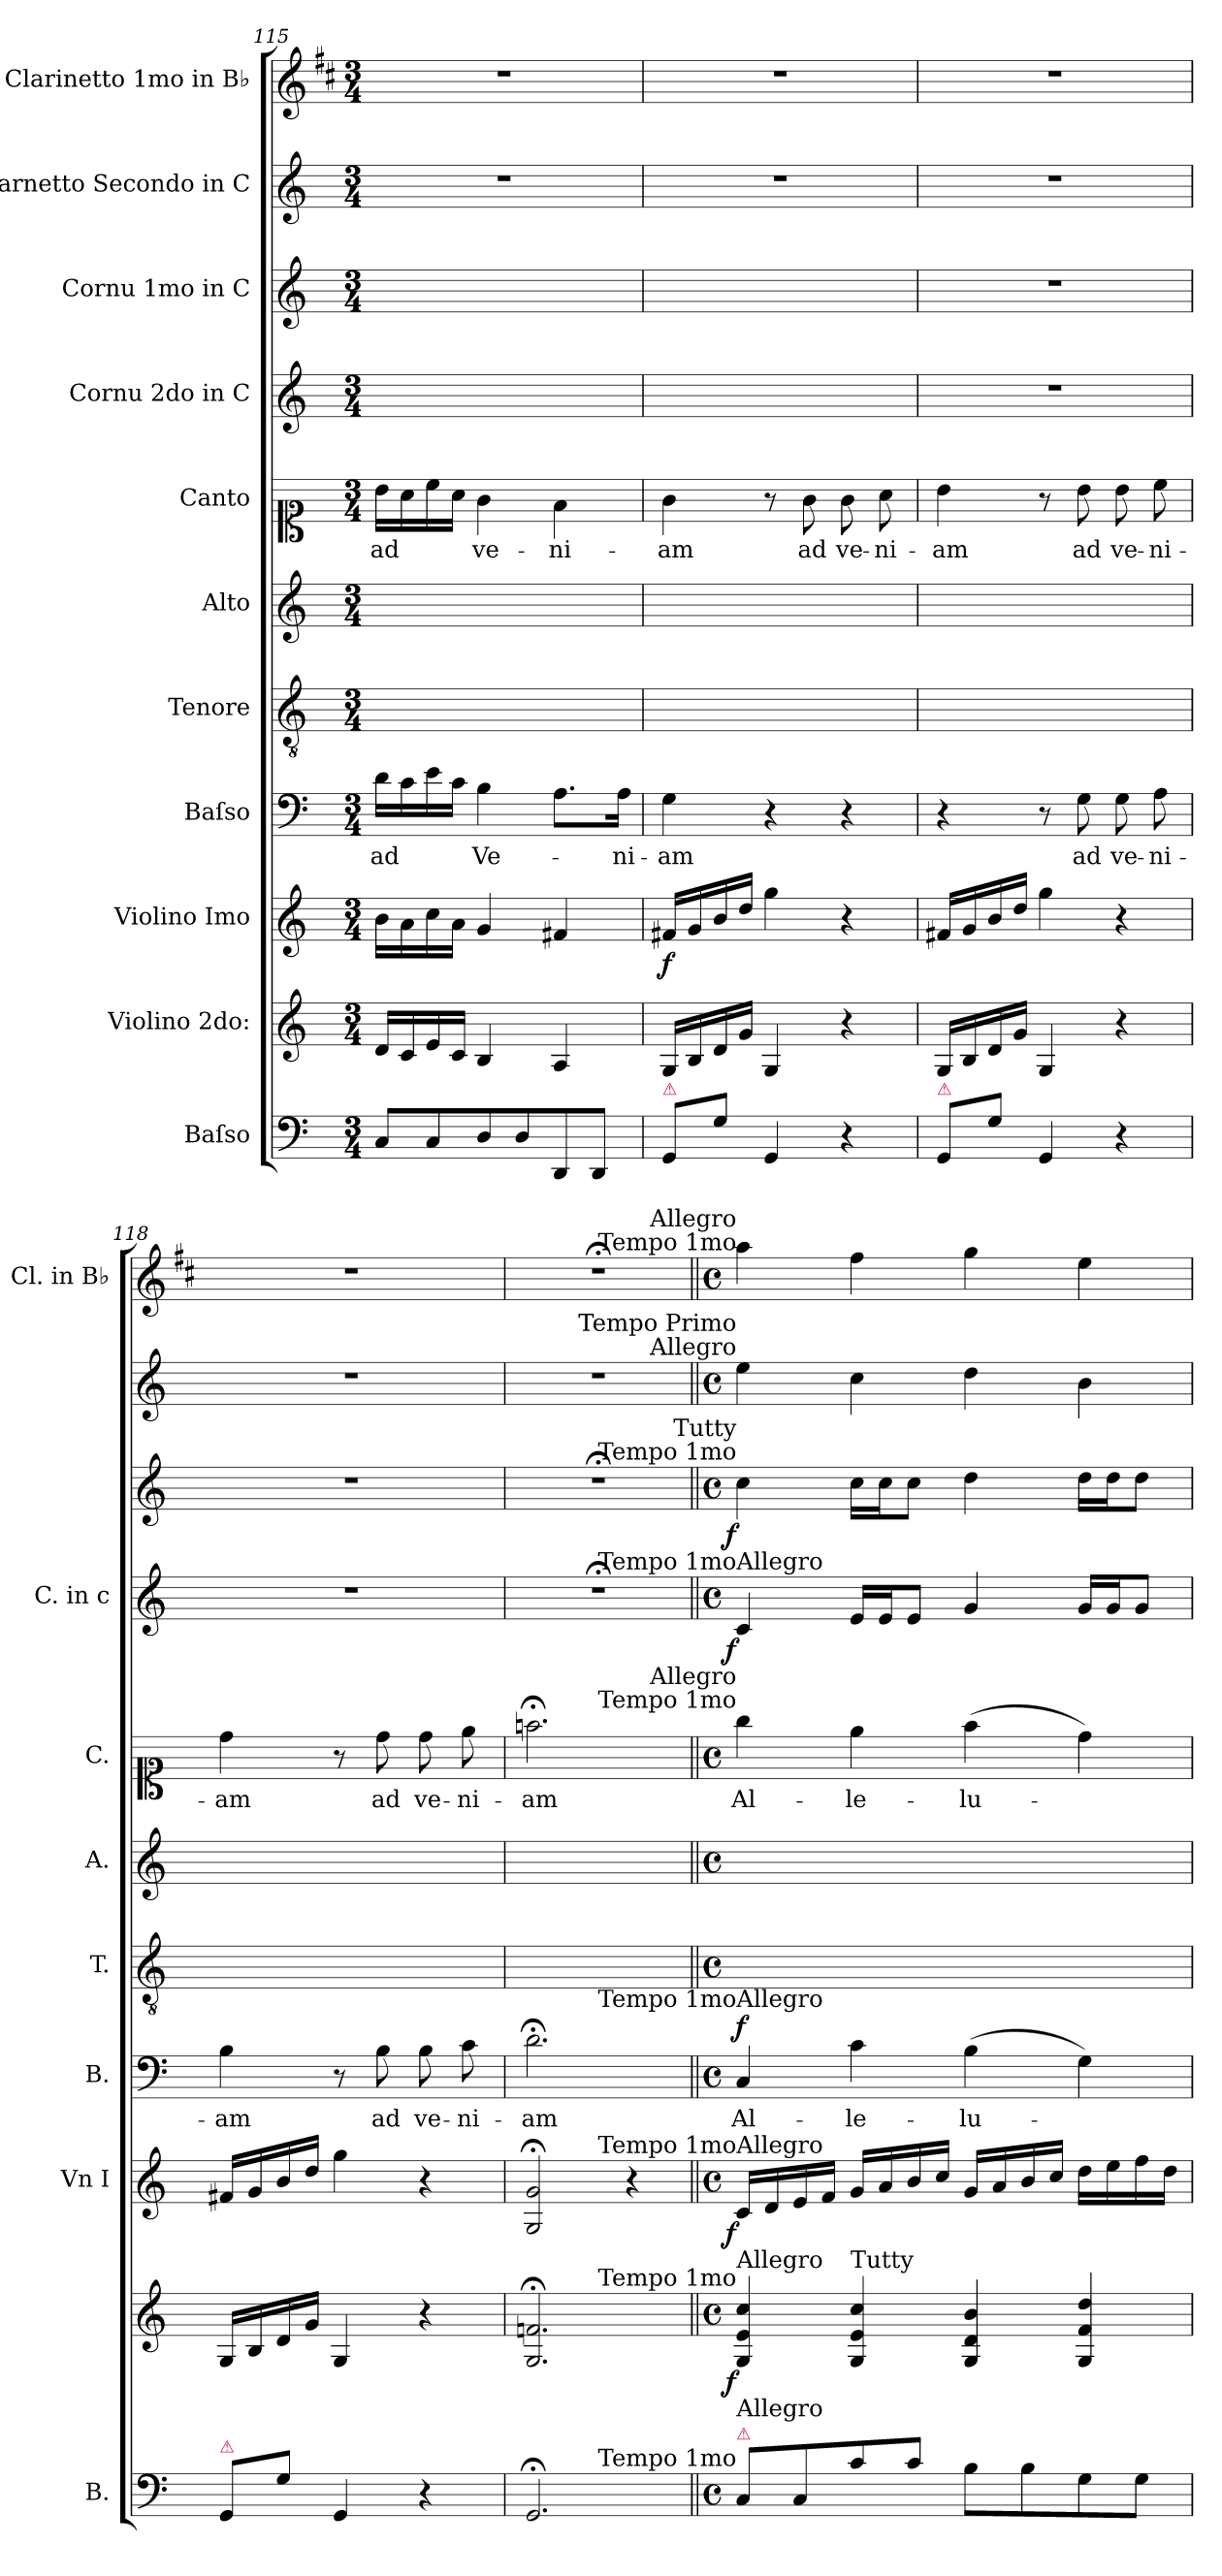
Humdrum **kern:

**kern	**dynam	**kern	**dynam	**kern	**dynam	**kern	**text	**dynam	**kern	**kern	**kern	**text	**kern	**dynam	**kern	**dynam	**kern	**kern
*part11	*part11	*part10	*part10	*part9	*part9	*part8	*part8	*part8	*part7	*part6	*part5	*part5	*part4	*part4	*part3	*part3	*part2	*part1
*staff11	*staff11	*staff10	*staff10	*staff9	*staff9	*staff8	*staff8	*staff8	*staff7	*staff6	*staff5	*staff5	*staff4	*staff4	*staff3	*staff3	*staff2	*staff1
*I"Baſso	*	*I"Violino 2do:	*	*I"Violino Imo	*	*I"Baſso	*	*	*I"Tenore	*I"Alto	*I"Canto	*	*I"Cornu 2do in C	*	*I"Cornu 1mo in C	*	*I"Clarnetto Secondo in C	*I"Clarinetto 1mo in B♭
*I'B.	*	*	*	*I'Vn I	*	*I'B.	*	*	*I'T.	*I'A.	*I'C.	*	*I'C. in c	*	*	*	*	*I'Cl. in B♭
*clefF4	*	*clefG2	*	*clefG2	*	*clefF4	*	*	*clefGv2	*clefG2	*clefC1	*	*clefG2	*	*clefG2	*	*clefG2	*clefG2
*	*	*	*	*	*	*	*	*	*	*	*	*	*	*	*	*	*	*ITrd1c2
*k[]	*	*k[]	*	*k[]	*	*k[]	*	*	*k[]	*k[]	*k[]	*	*k[]	*	*k[]	*	*k[]	*k[]
*C:	*	*C:	*	*C:	*	*C:	*	*	*C:	*C:	*C:	*	*C:	*	*C:	*	*C:	*C:
*M3/4	*	*M3/4	*	*M3/4	*	*M3/4	*	*	*M3/4	*M3/4	*M3/4	*	*M3/4	*	*M3/4	*	*M3/4	*M3/4
=115	=115	=115	=115	=115	=115	=115	=115	=115	=115	=115	=115	=115	=115	=115	=115	=115	=115	=115
8C/L	.	16d/LL	.	16b\LL	.	16d\LL	ad	.	2.ryy	2.ryy	16b\LL	ad	2.ryy	.	2.ryy	.	2.r	2.r
.	.	16c/	.	16a\	.	16c\	.	.	.	.	16a\	.	.	.	.	.	.	.
8C/	.	16e/	.	16cc\	.	16e\	.	.	.	.	16cc\	.	.	.	.	.	.	.
.	.	16c/JJ	.	16a\JJ	.	16c\JJ	.	.	.	.	16a\JJ	.	.	.	.	.	.	.
8D/	.	4B/	.	4g/	.	4B\	Ve-	.	.	.	4g\	ve-	.	.	.	.	.	.
8D/	.	.	.	.	.	.	.	.	.	.	.	.	.	.	.	.	.	.
8DD/	.	4A/	.	4f#X/	.	8.A\L	.	.	.	.	4f\	-ni-	.	.	.	.	.	.
8DD/J	.	.	.	.	.	.	.	.	.	.	.	.	.	.	.	.	.	.
.	.	.	.	.	.	16A\Jk	-ni-	.	.	.	.	.	.	.	.	.	.	.
=116	=116	=116	=116	=116	=116	=116	=116	=116	=116	=116	=116	=116	=116	=116	=116	=116	=116	=116
!LO:TX:a:color=crimson:t=⚠	!	!	!	!	!	!	!	!	!	!	!	!	!	!	!	!	!	!
!	!	!	!LO:DY:rj	!	!LO:DY:b	!	!	!	!	!	!	!	!	!	!	!	!	!
8GG/L	.	16G/LL	f&colon;	16f#X/LL	f	4G\	-am	.	2.ryy	2.ryy	4g\	-am	2.ryy	.	2.ryy	.	2.r	2.r
.	.	16B/	.	16g/	.	.	.	.	.	.	.	.	.	.	.	.	.	.
8G\J	.	16d/	.	16b/	.	.	.	.	.	.	.	.	.	.	.	.	.	.
.	.	16g/JJ	.	16dd/JJ	.	.	.	.	.	.	.	.	.	.	.	.	.	.
4GG/	.	4G/	.	4gg\	.	4r	.	.	.	.	8r	.	.	.	.	.	.	.
.	.	.	.	.	.	.	.	.	.	.	8g\	ad	.	.	.	.	.	.
4r	.	4r	.	4r	.	4r	.	.	.	.	8g\	ve-	.	.	.	.	.	.
.	.	.	.	.	.	.	.	.	.	.	8a\	-ni-	.	.	.	.	.	.
=117	=117	=117	=117	=117	=117	=117	=117	=117	=117	=117	=117	=117	=117	=117	=117	=117	=117	=117
!LO:TX:a:color=crimson:t=⚠	!	!	!	!	!	!	!	!	!	!	!	!	!	!	!	!	!	!
8GG/L	.	16G/LL	.	16f#X/LL	.	4r	.	.	2.ryy	2.ryy	4b\	-am	2.r	.	2.r	.	2.r	2.r
.	.	16B/	.	16g/	.	.	.	.	.	.	.	.	.	.	.	.	.	.
8G\J	.	16d/	.	16b/	.	.	.	.	.	.	.	.	.	.	.	.	.	.
.	.	16g/JJ	.	16dd/JJ	.	.	.	.	.	.	.	.	.	.	.	.	.	.
4GG/	.	4G/	.	4gg\	.	8r	.	.	.	.	8r	.	.	.	.	.	.	.
.	.	.	.	.	.	8G\	ad	.	.	.	8b\	ad	.	.	.	.	.	.
4r	.	4r	.	4r	.	8G\	ve-	.	.	.	8b\	ve-	.	.	.	.	.	.
.	.	.	.	.	.	8A\	-ni-	.	.	.	8cc\	-ni-	.	.	.	.	.	.
=118	=118	=118	=118	=118	=118	=118	=118	=118	=118	=118	=118	=118	=118	=118	=118	=118	=118	=118
!LO:TX:a:color=crimson:t=⚠	!	!	!	!	!	!	!	!	!	!	!	!	!	!	!	!	!	!
8GG/L	.	16G/LL	.	16f#X/LL	.	4B\	-am	.	2.ryy	2.ryy	4dd\	-am	2.r	.	2.r	.	2.r	2.r
.	.	16B/	.	16g/	.	.	.	.	.	.	.	.	.	.	.	.	.	.
8G\J	.	16d/	.	16b/	.	.	.	.	.	.	.	.	.	.	.	.	.	.
.	.	16g/JJ	.	16dd/JJ	.	.	.	.	.	.	.	.	.	.	.	.	.	.
4GG/	.	4G/	.	4gg\	.	8r	.	.	.	.	8r	.	.	.	.	.	.	.
.	.	.	.	.	.	8B\	ad	.	.	.	8dd\	ad	.	.	.	.	.	.
4r	.	4r	.	4r	.	8B\	ve-	.	.	.	8dd\	ve-	.	.	.	.	.	.
.	.	.	.	.	.	8c\	-ni-	.	.	.	8ee\	-ni-	.	.	.	.	.	.
=119	=119	=119	=119	=119	=119	=119	=119	=119	=119	=119	=119	=119	=119	=119	=119	=119	=119	=119
2.GG;/	.	2.G;</ 2.fn;</	.	2G;<;/ 2g;<;/	.	2.d;<\	-am	.	2.ryy	2.ryy	2.ffn;<\	-am	2.r;<	.	2.r;<	.	2.r	2.r;<
.	.	.	.	4r	.	.	.	.	.	.	.	.	.	.	.	.	.	.
=120||	=120||	=120||	=120||	=120||	=120||	=120||	=120||	=120||	=120||	=120||	=120||	=120||	=120||	=120||	=120||	=120||	=120||	=120||
*M4/4	*	*M4/4	*	*M4/4	*	*M4/4	*	*	*M4/4	*M4/4	*M4/4	*	*M4/4	*	*M4/4	*	*M4/4	*M4/4
*met(c)	*	*met(c)	*	*met(c)	*	*met(c)	*	*	*met(c)	*met(c)	*met(c)	*	*met(c)	*	*met(c)	*	*met(c)	*met(c)
!	!	!	!	!	!	!	!	!	!	!	!	!	!	!	!	!	!	!LO:TX:a:rj:t=Tempo 1mo
!	!	!	!	!	!	!	!	!	!	!	!	!	!	!	!	!	!	!LO:TX:a:rj:t=Allegro
!	!	!	!	!	!	!	!	!	!	!	!	!	!	!	!	!	!LO:TX:a:rj:t=Allegro	!
!	!	!	!	!	!	!	!	!	!	!	!	!	!	!	!	!	!LO:TX:a:rj:t=Tempo Primo	!
!	!	!	!	!	!	!	!	!	!	!	!	!	!	!	!LO:TX:a:rj:t=Tempo 1mo	!	!	!
!	!	!	!	!	!	!	!	!	!	!	!	!	!	!	!LO:TX:a:rj:t=Tutty	!	!	!
!	!	!	!	!	!	!	!	!	!	!	!	!	!LO:TX:a:t=Allegro	!	!	!	!	!
!	!	!	!	!	!	!	!	!	!	!	!	!	!LO:TX:a:rj:t=Tempo 1mo	!	!	!	!	!
!	!	!	!	!	!	!	!	!	!	!	!LO:TX:a:rj:t=Tempo 1mo	!	!	!	!	!	!	!
!	!	!	!	!	!	!	!	!	!	!	!LO:TX:a:rj:t=Allegro	!	!	!	!	!	!	!
!	!	!	!	!	!	!LO:TX:a:rj:t=Tempo 1mo	!	!	!	!	!	!	!	!	!	!	!	!
!	!	!	!	!	!	!LO:TX:a:t=Allegro	!	!	!	!	!	!	!	!	!	!	!	!
!	!	!	!	!LO:TX:a:t=Allegro	!	!	!	!	!	!	!	!	!	!	!	!	!	!
!	!	!	!	!LO:TX:a:rj:t=Tempo 1mo	!	!	!	!	!	!	!	!	!	!	!	!	!	!
!	!	!LO:TX:a:t=Allegro	!	!	!	!	!	!	!	!	!	!	!	!	!	!	!	!
!	!	!LO:TX:a:rj:t=Tempo 1mo	!	!	!	!	!	!	!	!	!	!	!	!	!	!	!	!
!LO:TX:a:color=crimson:t=⚠	!	!	!	!	!	!	!	!	!	!	!	!	!	!	!	!	!	!
!LO:TX:a:t=Allegro	!	!	!	!	!	!	!	!	!	!	!	!	!	!	!	!	!	!
!LO:TX:a:rj:t=Tempo 1mo	!	!	!	!	!	!	!	!	!	!	!	!	!	!	!	!	!	!
!	!LO:DY:b:rj	!	!LO:DY:rj	!	!LO:DY:b:rj	!	!	!LO:DY:a	!	!	!	!	!	!LO:DY:rj	!	!LO:DY:rj	!	!
8C/L	for&colon;	4G/ 4e/ 4cc/	f	16c/LL	f	4C/	Al-	f	1ryy	1ryy	4gg\	Al-	4c/	f	4cc\	f	4ee\	4gg\
.	.	.	.	16d/	.	.	.	.	.	.	.	.	.	.	.	.	.	.
8C/	.	.	.	16e/	.	.	.	.	.	.	.	.	.	.	.	.	.	.
.	.	.	.	16f/JJ	.	.	.	.	.	.	.	.	.	.	.	.	.	.
!	!	!LO:TX:a:t=Tutty	!	!	!	!	!	!	!	!	!	!	!	!	!	!	!	!
8c\	.	4G/ 4e/ 4cc/	.	16g/LL	.	4c\	-le-	.	.	.	4ee\	-le-	16e/LL	.	16cc\LL	.	4cc\	4ee\
.	.	.	.	16a/	.	.	.	.	.	.	.	.	16e/J	.	16cc\J	.	.	.
8c\J	.	.	.	16b/	.	.	.	.	.	.	.	.	8e/J	.	8cc\J	.	.	.
.	.	.	.	16cc/JJ	.	.	.	.	.	.	.	.	.	.	.	.	.	.
8B\L	.	4G/ 4d/ 4b/	.	16g/LL	.	(4B\	-lu-	.	.	.	(4ff\	-lu-	4g/	.	4dd\	.	4dd\	4ff\
.	.	.	.	16a/	.	.	.	.	.	.	.	.	.	.	.	.	.	.
8B\	.	.	.	16b/	.	.	.	.	.	.	.	.	.	.	.	.	.	.
.	.	.	.	16cc/JJ	.	.	.	.	.	.	.	.	.	.	.	.	.	.
8G\	.	4G/ 4f/ 4dd/	.	16dd\LL	.	4G\)	.	.	.	.	4dd\)	.	16g/LL	.	16dd\LL	.	4b\	4dd\
.	.	.	.	16ee\	.	.	.	.	.	.	.	.	16g/J	.	16dd\J	.	.	.
8G\J	.	.	.	16ff\	.	.	.	.	.	.	.	.	8g/J	.	8dd\J	.	.	.
.	.	.	.	16dd\JJ	.	.	.	.	.	.	.	.	.	.	.	.	.	.
=	=	=	=	=	=	=	=	=	=	=	=	=	=	=	=	=	=	=
*-	*-	*-	*-	*-	*-	*-	*-	*-	*-	*-	*-	*-	*-	*-	*-	*-	*-	*-
